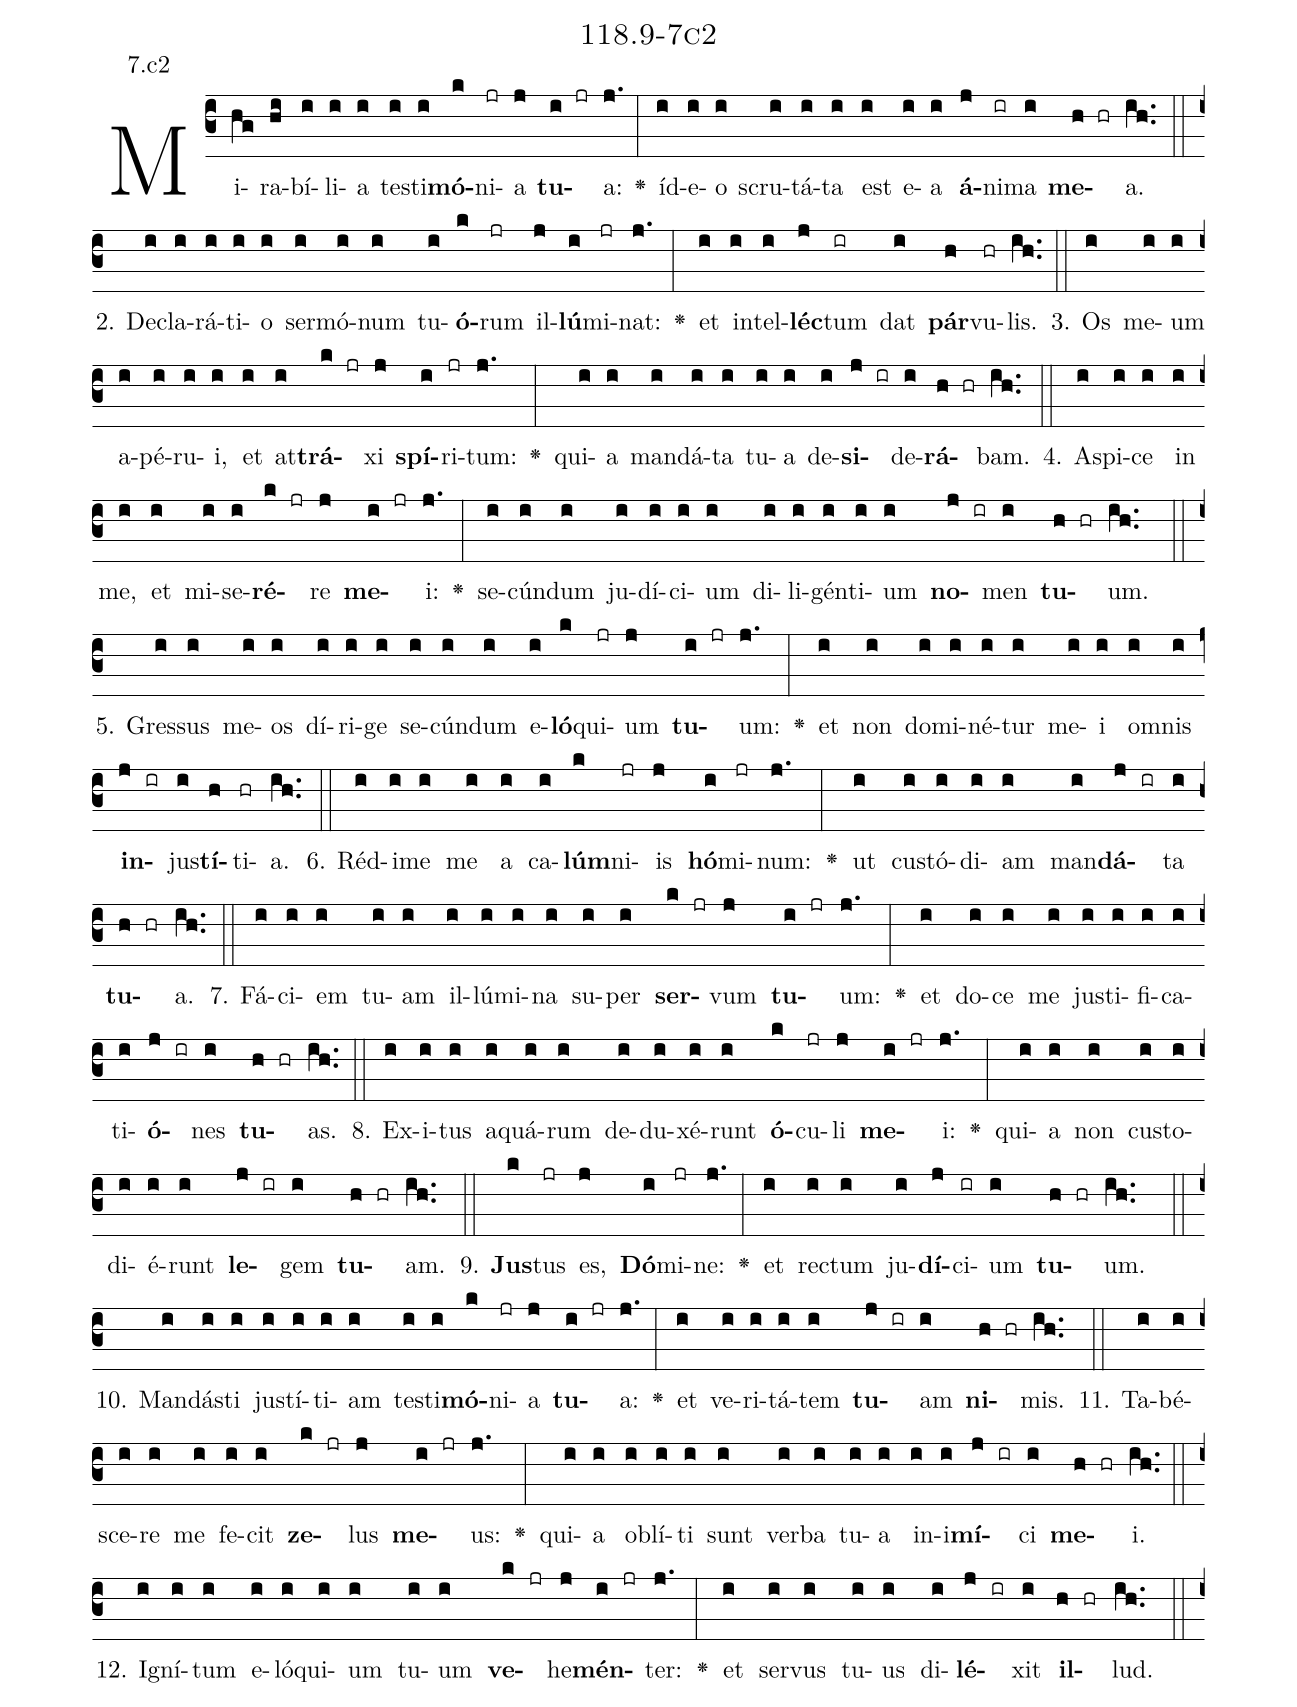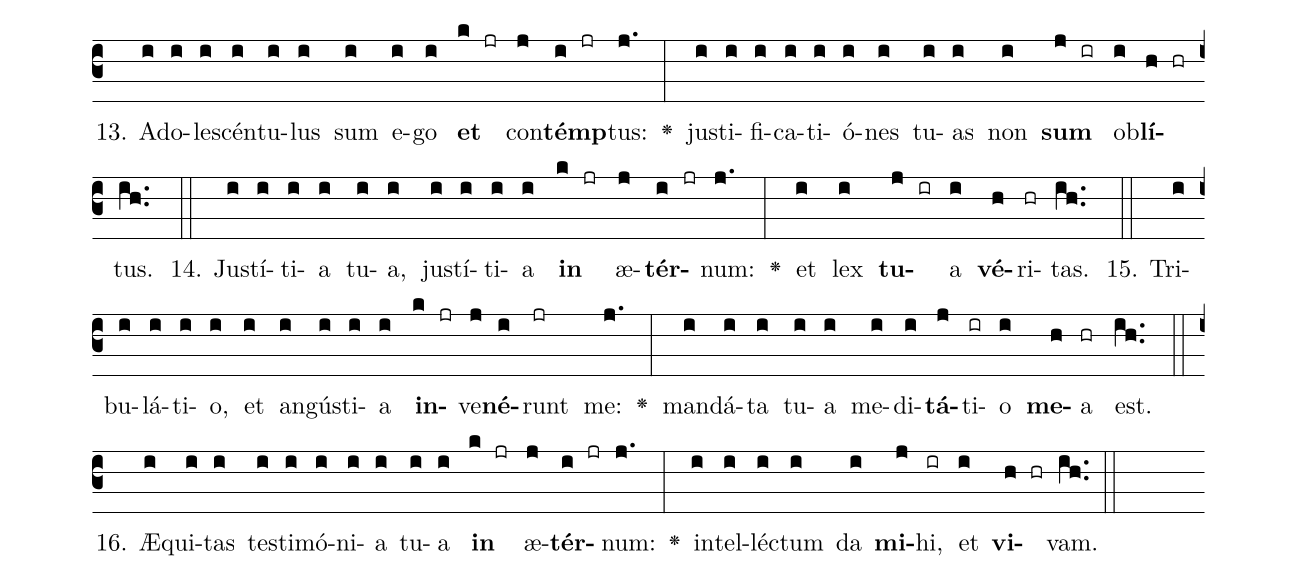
name: 118.9-7c2;
annotation: 7.c2;
%%
(c3)Mi(hg)ra(hi)bí(i)li(i)a(i) tes(i)ti(i)<b>mó</b>(k)ni(jr)a(j) <b>tu</b>(i jr)a:(j.) <v>\greheightstar</v>(:) íd(i)e(i)o(i) scru(i)tá(i)ta(i) est(i) e(i)a(i) <b>á</b>(j)ni(ir)ma(i) <b>me</b>(h hr)a.(ih..) (::)
2. De(i)cla(i)rá(i)ti(i)o(i) ser(i)mó(i)num(i) tu(i)<b>ó</b>(k)rum(jr) il(j)<b>lú</b>(i)mi(jr)nat:(j.) <v>\greheightstar</v>(:) et(i) in(i)tel(i)<b>léc</b>(j)tum(ir) dat(i) <b>pár</b>(h)vu(hr)lis.(ih..) (::)
3. Os(i) me(i)um(i) a(i)pé(i)ru(i)i,(i) et(i) at(i)<b>trá</b>(k jr)xi(j) <b>spí</b>(i)ri(jr)tum:(j.) <v>\greheightstar</v>(:) qui(i)a(i) man(i)dá(i)ta(i) tu(i)a(i) de(i)<b>si</b>(j ir)de(i)<b>rá</b>(h hr)bam.(ih..) (::)
4. A(i)spi(i)ce(i) in(i) me,(i) et(i) mi(i)se(i)<b>ré</b>(k jr)re(j) <b>me</b>(i jr)i:(j.) <v>\greheightstar</v>(:) se(i)cún(i)dum(i) ju(i)dí(i)ci(i)um(i) di(i)li(i)gén(i)ti(i)um(i) <b>no</b>(j ir)men(i) <b>tu</b>(h hr)um.(ih..) (::)
5. Gres(i)sus(i) me(i)os(i) dí(i)ri(i)ge(i) se(i)cún(i)dum(i) e(i)<b>ló</b>(k)qui(jr)um(j) <b>tu</b>(i jr)um:(j.) <v>\greheightstar</v>(:) et(i) non(i) do(i)mi(i)né(i)tur(i) me(i)i(i) om(i)nis(i) <b>in</b>(j ir)jus(i)<b>tí</b>(h)ti(hr)a.(ih..) (::)
6. Réd(i)i(i)me(i) me(i) a(i) ca(i)<b>lúm</b>(k)ni(jr)is(j) <b>hó</b>(i)mi(jr)num:(j.) <v>\greheightstar</v>(:) ut(i) cus(i)tó(i)di(i)am(i) man(i)<b>dá</b>(j ir)ta(i) <b>tu</b>(h hr)a.(ih..) (::)
7. Fá(i)ci(i)em(i) tu(i)am(i) il(i)lú(i)mi(i)na(i) su(i)per(i) <b>ser</b>(k jr)vum(j) <b>tu</b>(i jr)um:(j.) <v>\greheightstar</v>(:) et(i) do(i)ce(i) me(i) jus(i)ti(i)fi(i)ca(i)ti(i)<b>ó</b>(j ir)nes(i) <b>tu</b>(h hr)as.(ih..) (::)
8. Ex(i)i(i)tus(i) a(i)quá(i)rum(i) de(i)du(i)xé(i)runt(i) <b>ó</b>(k)cu(jr)li(j) <b>me</b>(i jr)i:(j.) <v>\greheightstar</v>(:) qui(i)a(i) non(i) cus(i)to(i)di(i)é(i)runt(i) <b>le</b>(j ir)gem(i) <b>tu</b>(h hr)am.(ih..) (::)
9. <b>Jus</b>(k)tus(jr) es,(j) <b>Dó</b>(i)mi(jr)ne:(j.) <v>\greheightstar</v>(:) et(i) rec(i)tum(i) ju(i)<b>dí</b>(j)ci(ir)um(i) <b>tu</b>(h hr)um.(ih..) (::)
10. Man(i)dás(i)ti(i) jus(i)tí(i)ti(i)am(i) tes(i)ti(i)<b>mó</b>(k)ni(jr)a(j) <b>tu</b>(i jr)a:(j.) <v>\greheightstar</v>(:) et(i) ve(i)ri(i)tá(i)tem(i) <b>tu</b>(j ir)am(i) <b>ni</b>(h hr)mis.(ih..) (::)
11. Ta(i)bé(i)sce(i)re(i) me(i) fe(i)cit(i) <b>ze</b>(k jr)lus(j) <b>me</b>(i jr)us:(j.) <v>\greheightstar</v>(:) qui(i)a(i) ob(i)lí(i)ti(i) sunt(i) ver(i)ba(i) tu(i)a(i) in(i)i(i)<b>mí</b>(j ir)ci(i) <b>me</b>(h hr)i.(ih..) (::)
12. I(i)gní(i)tum(i) e(i)ló(i)qui(i)um(i) tu(i)um(i) <b>ve</b>(k jr)he(j)<b>mén</b>(i jr)ter:(j.) <v>\greheightstar</v>(:) et(i) ser(i)vus(i) tu(i)us(i) di(i)<b>lé</b>(j ir)xit(i) <b>il</b>(h hr)lud.(ih..) (::)
13. Ad(i)o(i)le(i)scén(i)tu(i)lus(i) sum(i) e(i)go(i) <b>et</b>(k jr) con(j)<b>témp</b>(i jr)tus:(j.) <v>\greheightstar</v>(:) jus(i)ti(i)fi(i)ca(i)ti(i)ó(i)nes(i) tu(i)as(i) non(i) <b>sum</b>(j ir) ob(i)<b>lí</b>(h hr)tus.(ih..) (::)
14. Jus(i)tí(i)ti(i)a(i) tu(i)a,(i) jus(i)tí(i)ti(i)a(i) <b>in</b>(k jr) æ(j)<b>tér</b>(i jr)num:(j.) <v>\greheightstar</v>(:) et(i) lex(i) <b>tu</b>(j ir)a(i) <b>vé</b>(h)ri(hr)tas.(ih..) (::)
15. Tri(i)bu(i)lá(i)ti(i)o,(i) et(i) an(i)gús(i)ti(i)a(i) <b>in</b>(k jr)ve(j)<b>né</b>(i)runt(jr) me:(j.) <v>\greheightstar</v>(:) man(i)dá(i)ta(i) tu(i)a(i) me(i)di(i)<b>tá</b>(j)ti(ir)o(i) <b>me</b>(h)a(hr) est.(ih..) (::)
16. Æ(i)qui(i)tas(i) tes(i)ti(i)mó(i)ni(i)a(i) tu(i)a(i) <b>in</b>(k jr) æ(j)<b>tér</b>(i jr)num:(j.) <v>\greheightstar</v>(:) in(i)tel(i)léc(i)tum(i) da(i) <b>mi</b>(j)hi,(ir) et(i) <b>vi</b>(h hr)vam.(ih..) (::)
